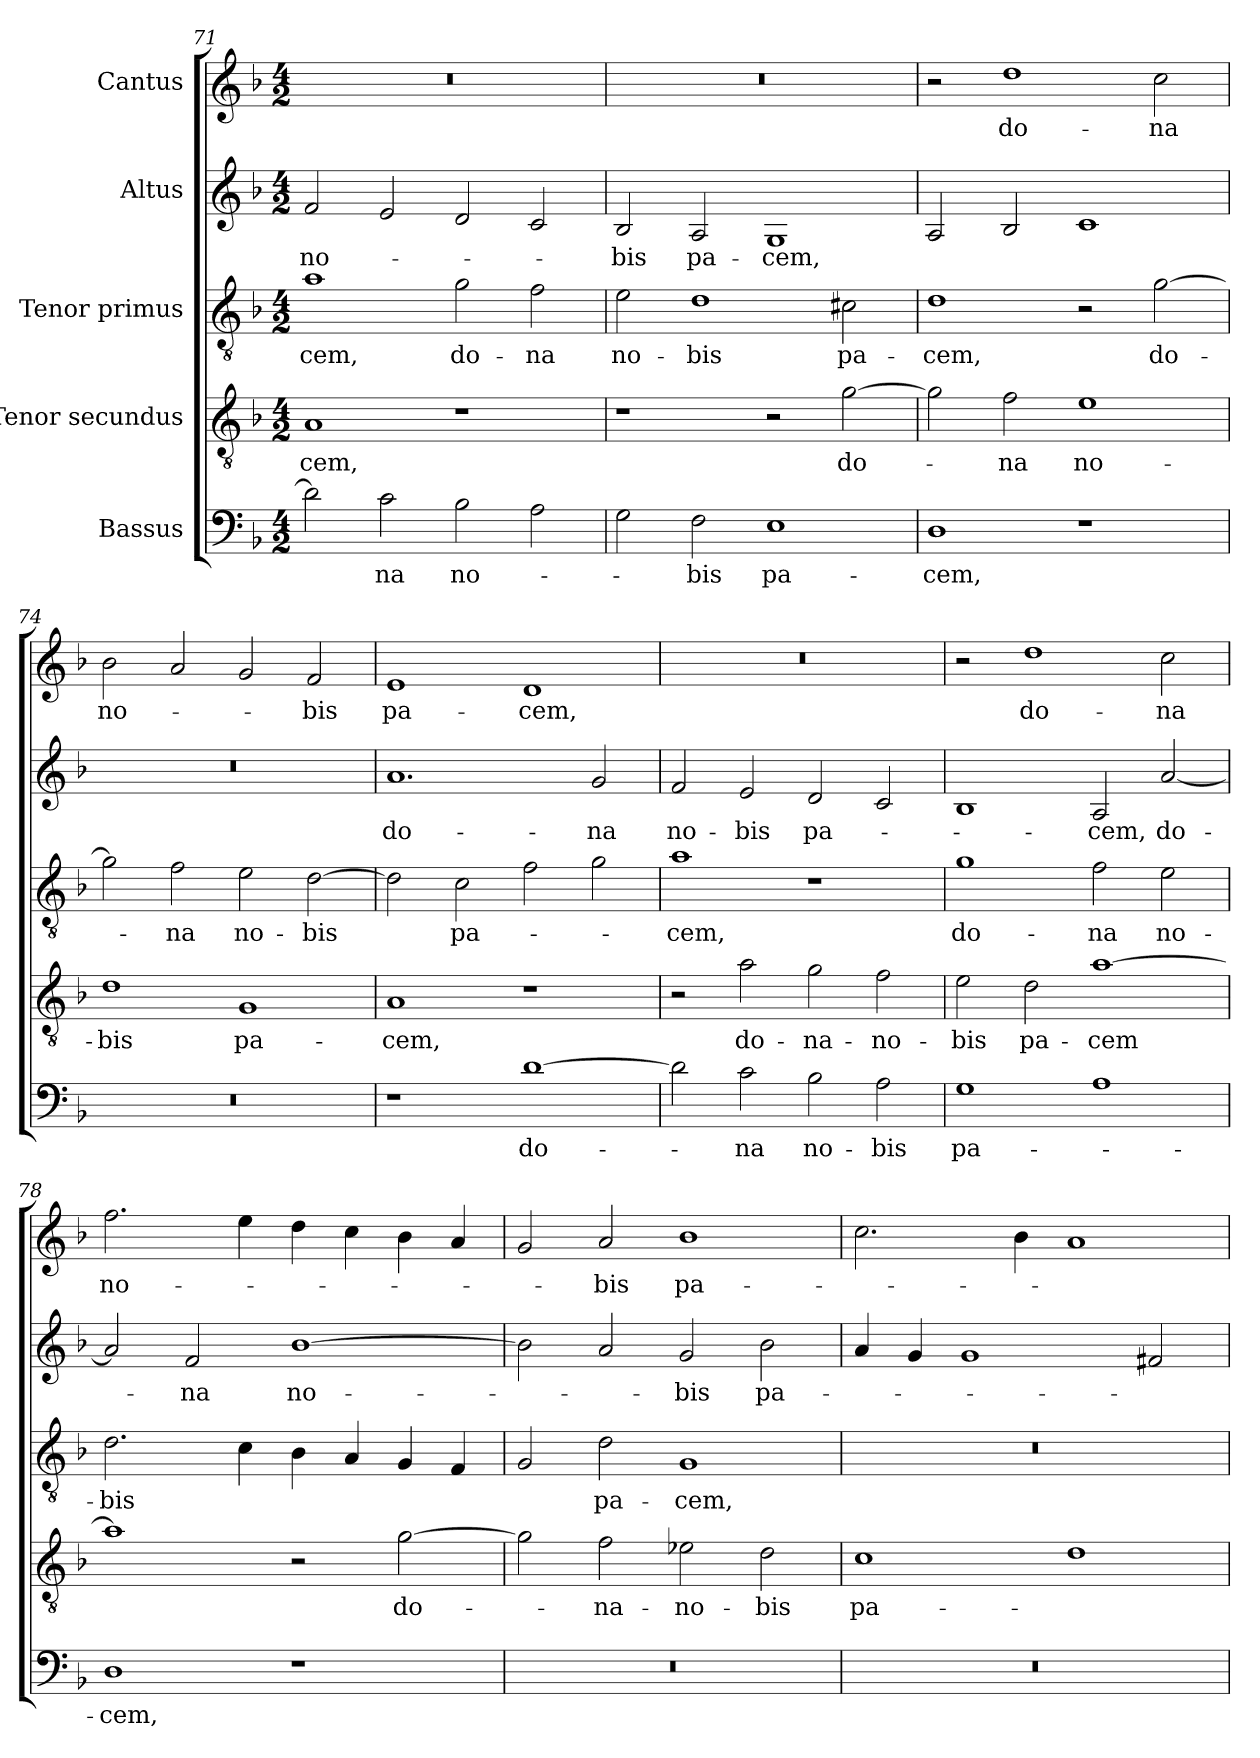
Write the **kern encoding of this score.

**kern	**text	**kern	**text	**kern	**text	**kern	**text	**kern	**text
*part5	*part5	*part4	*part4	*part3	*part3	*part2	*part2	*part1	*part1
*staff5	*staff5	*staff4	*staff4	*staff3	*staff3	*staff2	*staff2	*staff1	*staff1
*I"Bassus	*	*I"Tenor secundus	*	*I"Tenor primus	*	*I"Altus	*	*I"Cantus	*
*clefF4	*	*clefGv2	*	*clefGv2	*	*clefG2	*	*clefG2	*
*k[b-]	*	*k[b-]	*	*k[b-]	*	*k[b-]	*	*k[b-]	*
*M4/2	*	*M4/2	*	*M4/2	*	*M4/2	*	*M4/2	*
=71	=71	=71	=71	=71	=71	=71	=71	=71	=71
2d\]	.	1A/	-cem,	1a\	-cem,	2f/	no-	0r	.
2c\	-na	.	.	.	.	2e/	.	.	.
2B-\	no-	1r	.	2g\	do-	2d/	.	.	.
2A\	.	.	.	2f\	-na	2c/	.	.	.
=72	=72	=72	=72	=72	=72	=72	=72	=72	=72
2G\	.	1r	.	2e\	no-	2B-/	-bis	0r	.
2F\	-bis	.	.	1d\	-bis	2A/	pa-	.	.
1E\	pa-	2r	.	.	.	1G/	-cem,	.	.
.	.	[2g\	do-	2c#X\	pa-	.	.	.	.
=73	=73	=73	=73	=73	=73	=73	=73	=73	=73
1D\	-cem,	2g\]	.	1d\	-cem,	2A/	.	2r	.
.	.	2f\	-na	.	.	2B-/	.	1dd\	do-
1r	.	1e\	no-	2r	.	1c/	.	.	.
.	.	.	.	[2g\	do-	.	.	2cc\	-na
=74	=74	=74	=74	=74	=74	=74	=74	=74	=74
0r	.	1d\	-bis	2g\]	.	0r	.	2b-\	no-
.	.	.	.	2f\	-na	.	.	2a/	.
.	.	1G/	pa-	2e\	no-	.	.	2g/	.
.	.	.	.	[2d\	-bis	.	.	2f/	-bis
=75	=75	=75	=75	=75	=75	=75	=75	=75	=75
1r	.	1A/	-cem,	2d\]	.	1.a/	do-	1e/	pa-
.	.	.	.	2c\	pa-	.	.	.	.
[1d\	do-	1r	.	2f\	.	.	.	1d/	-cem,
.	.	.	.	2g\	.	2g/	-na	.	.
=76	=76	=76	=76	=76	=76	=76	=76	=76	=76
2d\]	.	2r	.	1a\	-cem,	2f/	no-	0r	.
2c\	-na	2a\	do-	.	.	2e/	-bis	.	.
2B-\	no-	2g\	-na-	1r	.	2d/	pa-	.	.
2A\	-bis	2f\	-no-	.	.	2c/	.	.	.
=77	=77	=77	=77	=77	=77	=77	=77	=77	=77
1G\	pa-	2e\	-bis	1g\	do-	1B-/	.	2r	.
.	.	2d\	pa-	.	.	.	.	1dd\	do-
1A\	.	[1a\	-cem	2f\	-na	2A/	-cem,	.	.
.	.	.	.	2e\	no-	[2a/	do-	2cc\	-na
=78	=78	=78	=78	=78	=78	=78	=78	=78	=78
1D\	-cem,	1a\]	.	2.d\	-bis	2a/]	.	2.ff\	no-
.	.	.	.	.	.	2f/	-na	.	.
.	.	.	.	4c\	.	.	.	4ee\	.
1r	.	2r	.	4B-\	.	[1b-\	no-	4dd\	.
.	.	.	.	4A/	.	.	.	4cc\	.
.	.	[2g\	do-	4G/	.	.	.	4b-\	.
.	.	.	.	4F/	.	.	.	4a/	.
=79	=79	=79	=79	=79	=79	=79	=79	=79	=79
0r	.	2g\]	.	2G/	.	2b-\]	.	2g/	.
.	.	2f\	-na-	2d\	pa-	2a/	.	2a/	-bis
.	.	2e-X\	-no-	1G/	-cem,	2g/	-bis	1b-\	pa-
.	.	2d\	-bis	.	.	2b-\	pa-	.	.
=80	=80	=80	=80	=80	=80	=80	=80	=80	=80
0r	.	1c\	pa-	0r	.	4a/	.	2.cc\	.
.	.	.	.	.	.	4g/	.	.	.
.	.	.	.	.	.	1g/	.	.	.
.	.	.	.	.	.	.	.	4b-\	.
.	.	1d\	.	.	.	.	.	1a/	.
.	.	.	.	.	.	2f#X/	.	.	.
=	=	=	=	=	=	=	=	=	=
*-	*-	*-	*-	*-	*-	*-	*-	*-	*-
